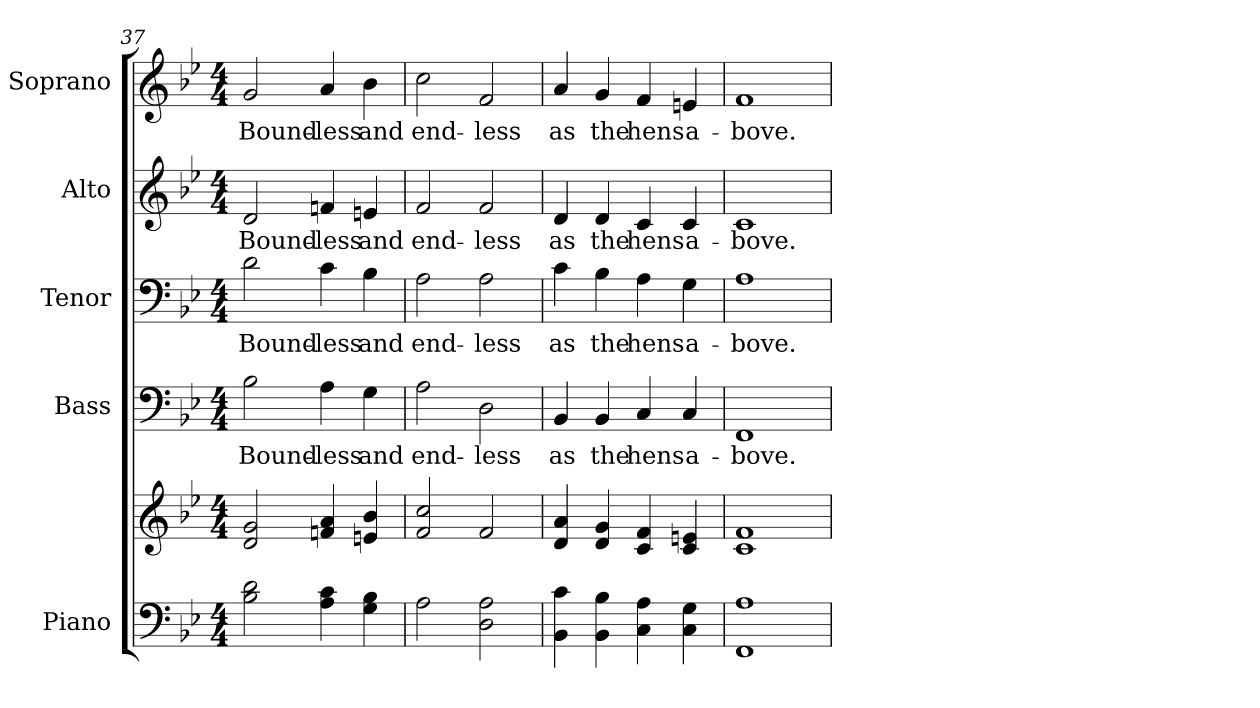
**kern	**kern	**kern	**text	**kern	**text	**kern	**text	**kern	**text
*part5	*part5	*part4	*part4	*part3	*part3	*part2	*part2	*part1	*part1
*staff6	*staff5	*staff4	*staff4	*staff3	*staff3	*staff2	*staff2	*staff1	*staff1
*I"Piano	*	*I"Bass	*	*I"Tenor	*	*I"Alto	*	*I"Soprano	*
*I'Pno.	*	*I'B.	*	*I'T.	*	*I'A.	*	*I'S.	*
!!LO:PB:g=z
*clefF4	*clefG2	*clefF4	*	*clefF4	*	*clefG2	*	*clefG2	*
*k[b-e-]	*k[b-e-]	*k[b-e-]	*	*k[b-e-]	*	*k[b-e-]	*	*k[b-e-]	*
*B-:	*B-:	*B-:	*	*B-:	*	*B-:	*	*B-:	*
*M4/4	*M4/4	*M4/4	*	*M4/4	*	*M4/4	*	*M4/4	*
=37	=37	=37	=37	=37	=37	=37	=37	=37	=37
!	!	!	!LO:LY:b:color=#000000	!	!	!	!	!	!
!	!	!	!	!	!LO:LY:b:color=#000000	!	!	!	!
!	!	!	!	!	!	!	!LO:LY:b:color=#000000	!	!
!	!	!	!	!	!	!	!	!	!LO:LY:b:color=#000000
2B-i\ 2di	2di/ 2gi	2B-i\	Bound-	2di\	Bound-	2di/	Bound-	2gi/	Bound-
!	!	!	!LO:LY:b:color=#000000	!	!	!	!	!	!
!	!	!	!	!	!LO:LY:b:color=#000000	!	!	!	!
!	!	!	!	!	!	!	!LO:LY:b:color=#000000	!	!
!	!	!	!	!	!	!	!	!	!LO:LY:b:color=#000000
4Ai\ 4ci	4fni/ 4ai	4Ai\	-less	4ci\	-less	4fni/	-less	4ai/	-less
!	!	!	!LO:LY:b:color=#000000	!	!	!	!	!	!
!	!	!	!	!	!LO:LY:b:color=#000000	!	!	!	!
!	!	!	!	!	!	!	!LO:LY:b:color=#000000	!	!
!	!	!	!	!	!	!	!	!	!LO:LY:b:color=#000000
4Gi\ 4B-i	4eni/ 4b-i	4Gi\	and	4B-i\	and	4eni/	and	4b-i\	and
=38	=38	=38	=38	=38	=38	=38	=38	=38	=38
!	!	!	!LO:LY:b:color=#000000	!	!	!	!	!	!
!	!	!	!	!	!LO:LY:b:color=#000000	!	!	!	!
!	!	!	!	!	!	!	!LO:LY:b:color=#000000	!	!
!	!	!	!	!	!	!	!	!	!LO:LY:b:color=#000000
2Ai\	2fi/ 2cci	2Ai\	end-	2Ai\	end-	2fi/	end-	2cci\	end-
!	!	!	!LO:LY:b:color=#000000	!	!	!	!	!	!
!	!	!	!	!	!LO:LY:b:color=#000000	!	!	!	!
!	!	!	!	!	!	!	!LO:LY:b:color=#000000	!	!
!	!	!	!	!	!	!	!	!	!LO:LY:b:color=#000000
2Di\ 2Ai	2fi/	2Di\	-less	2Ai\	-less	2fi/	-less	2fi/	-less
=39	=39	=39	=39	=39	=39	=39	=39	=39	=39
!	!	!	!LO:LY:b:color=#000000	!	!	!	!	!	!
!	!	!	!	!	!LO:LY:b:color=#000000	!	!	!	!
!	!	!	!	!	!	!	!LO:LY:b:color=#000000	!	!
!	!	!	!	!	!	!	!	!	!LO:LY:b:color=#000000
4BB-i\ 4ci	4di/ 4ai	4BB-i/	as	4ci\	as	4di/	as	4ai/	as
!	!	!	!LO:LY:b:color=#000000	!	!	!	!	!	!
!	!	!	!	!	!LO:LY:b:color=#000000	!	!	!	!
!	!	!	!	!	!	!	!LO:LY:b:color=#000000	!	!
!	!	!	!	!	!	!	!	!	!LO:LY:b:color=#000000
4BB-i\ 4B-i	4di/ 4gi	4BB-i/	the	4B-i\	the	4di/	the	4gi/	the
!	!	!	!LO:LY:b:color=#000000	!	!	!	!	!	!
!	!	!	!	!	!LO:LY:b:color=#000000	!	!	!	!
!	!	!	!	!	!	!	!LO:LY:b:color=#000000	!	!
!	!	!	!	!	!	!	!	!	!LO:LY:b:color=#000000
4Ci\ 4Ai	4ci/ 4fi	4Ci/	hens	4Ai\	hens	4ci/	hens	4fi/	hens
!	!	!	!LO:LY:b:color=#000000	!	!	!	!	!	!
!	!	!	!	!	!LO:LY:b:color=#000000	!	!	!	!
!	!	!	!	!	!	!	!LO:LY:b:color=#000000	!	!
!	!	!	!	!	!	!	!	!	!LO:LY:b:color=#000000
4Ci\ 4Gi	4ci/ 4eni	4Ci/	a-	4Gi\	a-	4ci/	a-	4eni/	a-
=40	=40	=40	=40	=40	=40	=40	=40	=40	=40
!	!	!	!LO:LY:b:color=#000000	!	!	!	!	!	!
!	!	!	!	!	!LO:LY:b:color=#000000	!	!	!	!
!	!	!	!	!	!	!	!LO:LY:b:color=#000000	!	!
!	!	!	!	!	!	!	!	!	!LO:LY:b:color=#000000
1FFi 1Ai	1ci 1fi	1FFi	-bove.	1Ai	-bove.	1ci	-bove.	1fi	-bove.
=	=	=	=	=	=	=	=	=	=
*-	*-	*-	*-	*-	*-	*-	*-	*-	*-
